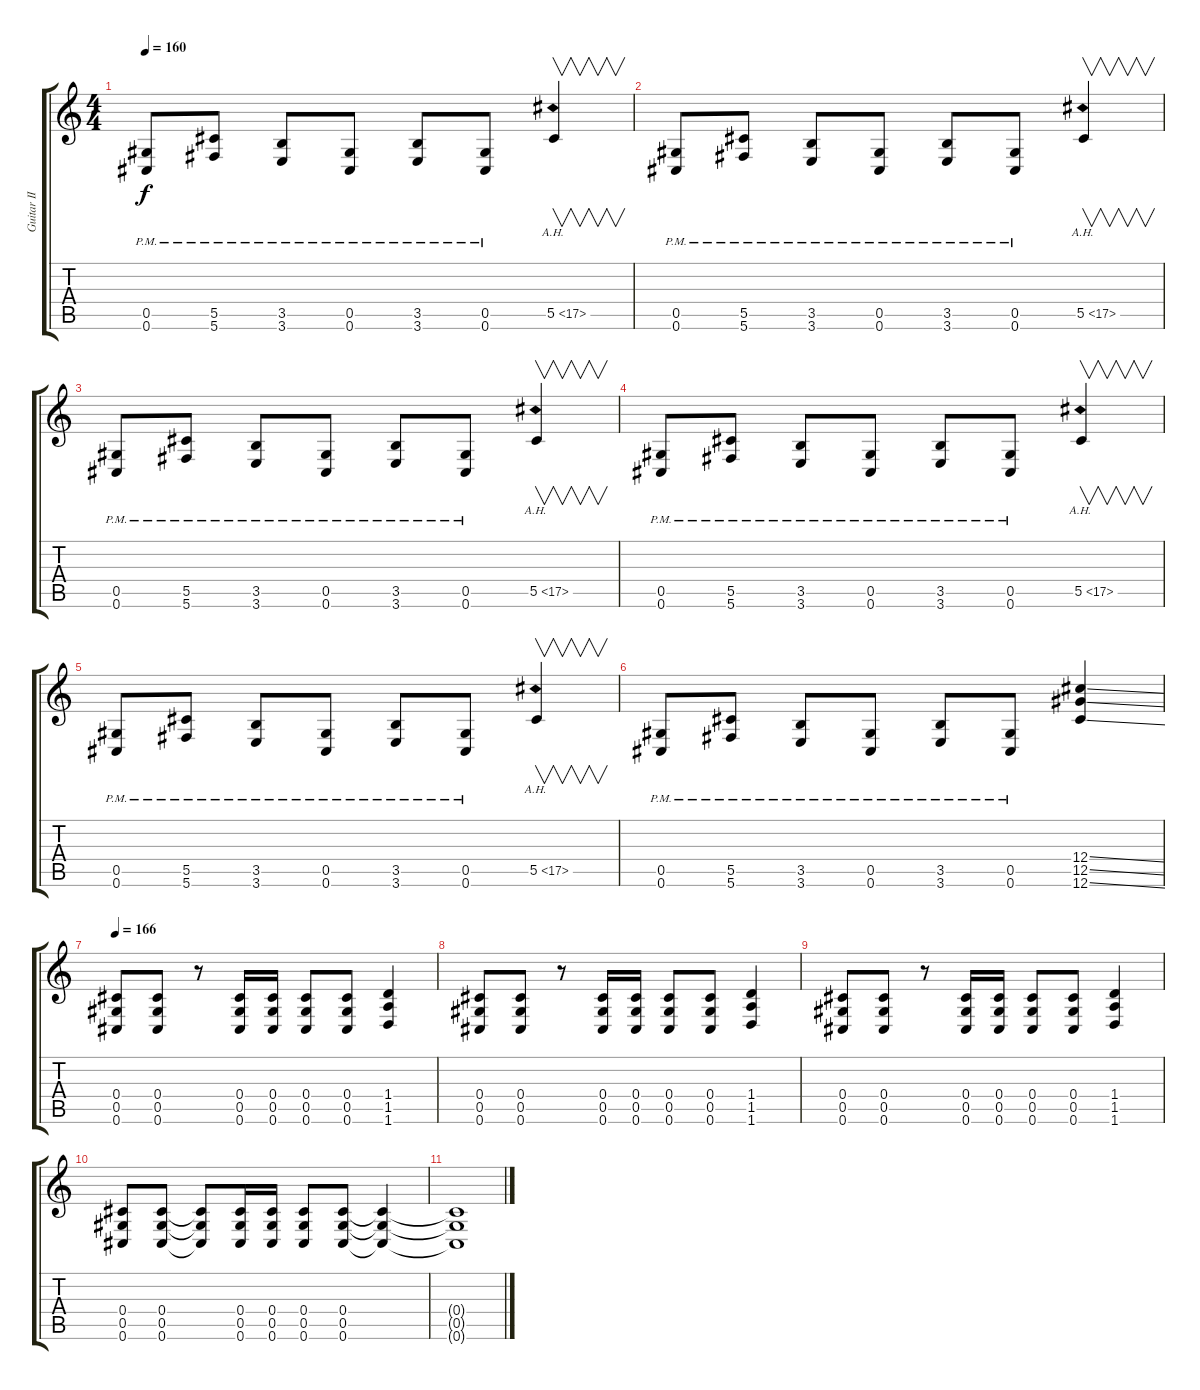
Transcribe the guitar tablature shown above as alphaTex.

\track ("Guitar II" "Guitar II") {instrument distortionguitar}
\staff {score tabs}
\tuning (Eb4 Bb3 Gb3 Db3 Ab2 Db2) {hide}
\ts (4 4)
\tempo 160
\clef g2
\ks c
(0.5{pm} 0.6{pm}).8{dy f instrument distortionguitar} (5.5{pm} 5.6{pm}).8 (3.5{pm} 3.6{pm}).8 (0.5{pm} 0.6{pm}).8 (3.5{pm} 3.6{pm}).8 (0.5{pm} 0.6{pm}).8 5.5{ah 12}.4{v instrument guitarharmonics} |
(0.5{pm} 0.6{pm}).8{instrument distortionguitar} (5.5{pm} 5.6{pm}).8 (3.5{pm} 3.6{pm}).8 (0.5{pm} 0.6{pm}).8 (3.5{pm} 3.6{pm}).8 (0.5{pm} 0.6{pm}).8 5.5{ah 12}.4{v instrument guitarharmonics} |
(0.5{pm} 0.6{pm}).8{instrument distortionguitar} (5.5{pm} 5.6{pm}).8 (3.5{pm} 3.6{pm}).8 (0.5{pm} 0.6{pm}).8 (3.5{pm} 3.6{pm}).8 (0.5{pm} 0.6{pm}).8 5.5{ah 12}.4{v instrument guitarharmonics} |
(0.5{pm} 0.6{pm}).8{instrument distortionguitar} (5.5{pm} 5.6{pm}).8 (3.5{pm} 3.6{pm}).8 (0.5{pm} 0.6{pm}).8 (3.5{pm} 3.6{pm}).8 (0.5{pm} 0.6{pm}).8 5.5{ah 12}.4{v instrument guitarharmonics} |
(0.5{pm} 0.6{pm}).8{instrument distortionguitar} (5.5{pm} 5.6{pm}).8 (3.5{pm} 3.6{pm}).8 (0.5{pm} 0.6{pm}).8 (3.5{pm} 3.6{pm}).8 (0.5{pm} 0.6{pm}).8 5.5{ah 12}.4{v instrument guitarharmonics} |
(0.5{pm} 0.6{pm}).8{instrument distortionguitar} (5.5{pm} 5.6{pm}).8 (3.5{pm} 3.6{pm}).8 (0.5{pm} 0.6{pm}).8 (3.5{pm} 3.6{pm}).8 (0.5{pm} 0.6{pm}).8 (12.4{ss} 12.5{ss} 12.6{ss}).4 |
\tempo 166
(0.4 0.5 0.6).8 (0.4 0.5 0.6).8 r.8 (0.4 0.5 0.6).16 (0.4 0.5 0.6).16 (0.4 0.5 0.6).8 (0.4 0.5 0.6).8 (1.4 1.5 1.6).4 |
(0.4 0.5 0.6).8 (0.4 0.5 0.6).8 r.8 (0.4 0.5 0.6).16 (0.4 0.5 0.6).16 (0.4 0.5 0.6).8 (0.4 0.5 0.6).8 (1.4 1.5 1.6).4 |
(0.4 0.5 0.6).8 (0.4 0.5 0.6).8 r.8 (0.4 0.5 0.6).16 (0.4 0.5 0.6).16 (0.4 0.5 0.6).8 (0.4 0.5 0.6).8 (1.4 1.5 1.6).4 |
(0.4 0.5 0.6).8 (0.4 0.5 0.6).8 (0.4{t} 0.5{t} 0.6{t}).8 (0.4 0.5 0.6).16 (0.4 0.5 0.6).16 (0.4 0.5 0.6).8 (0.4 0.5 0.6).8 (0.4{t} 0.5{t} 0.6{t}).4{volume 0} |
(0.4{t} 0.5{t} 0.6{t}).1
